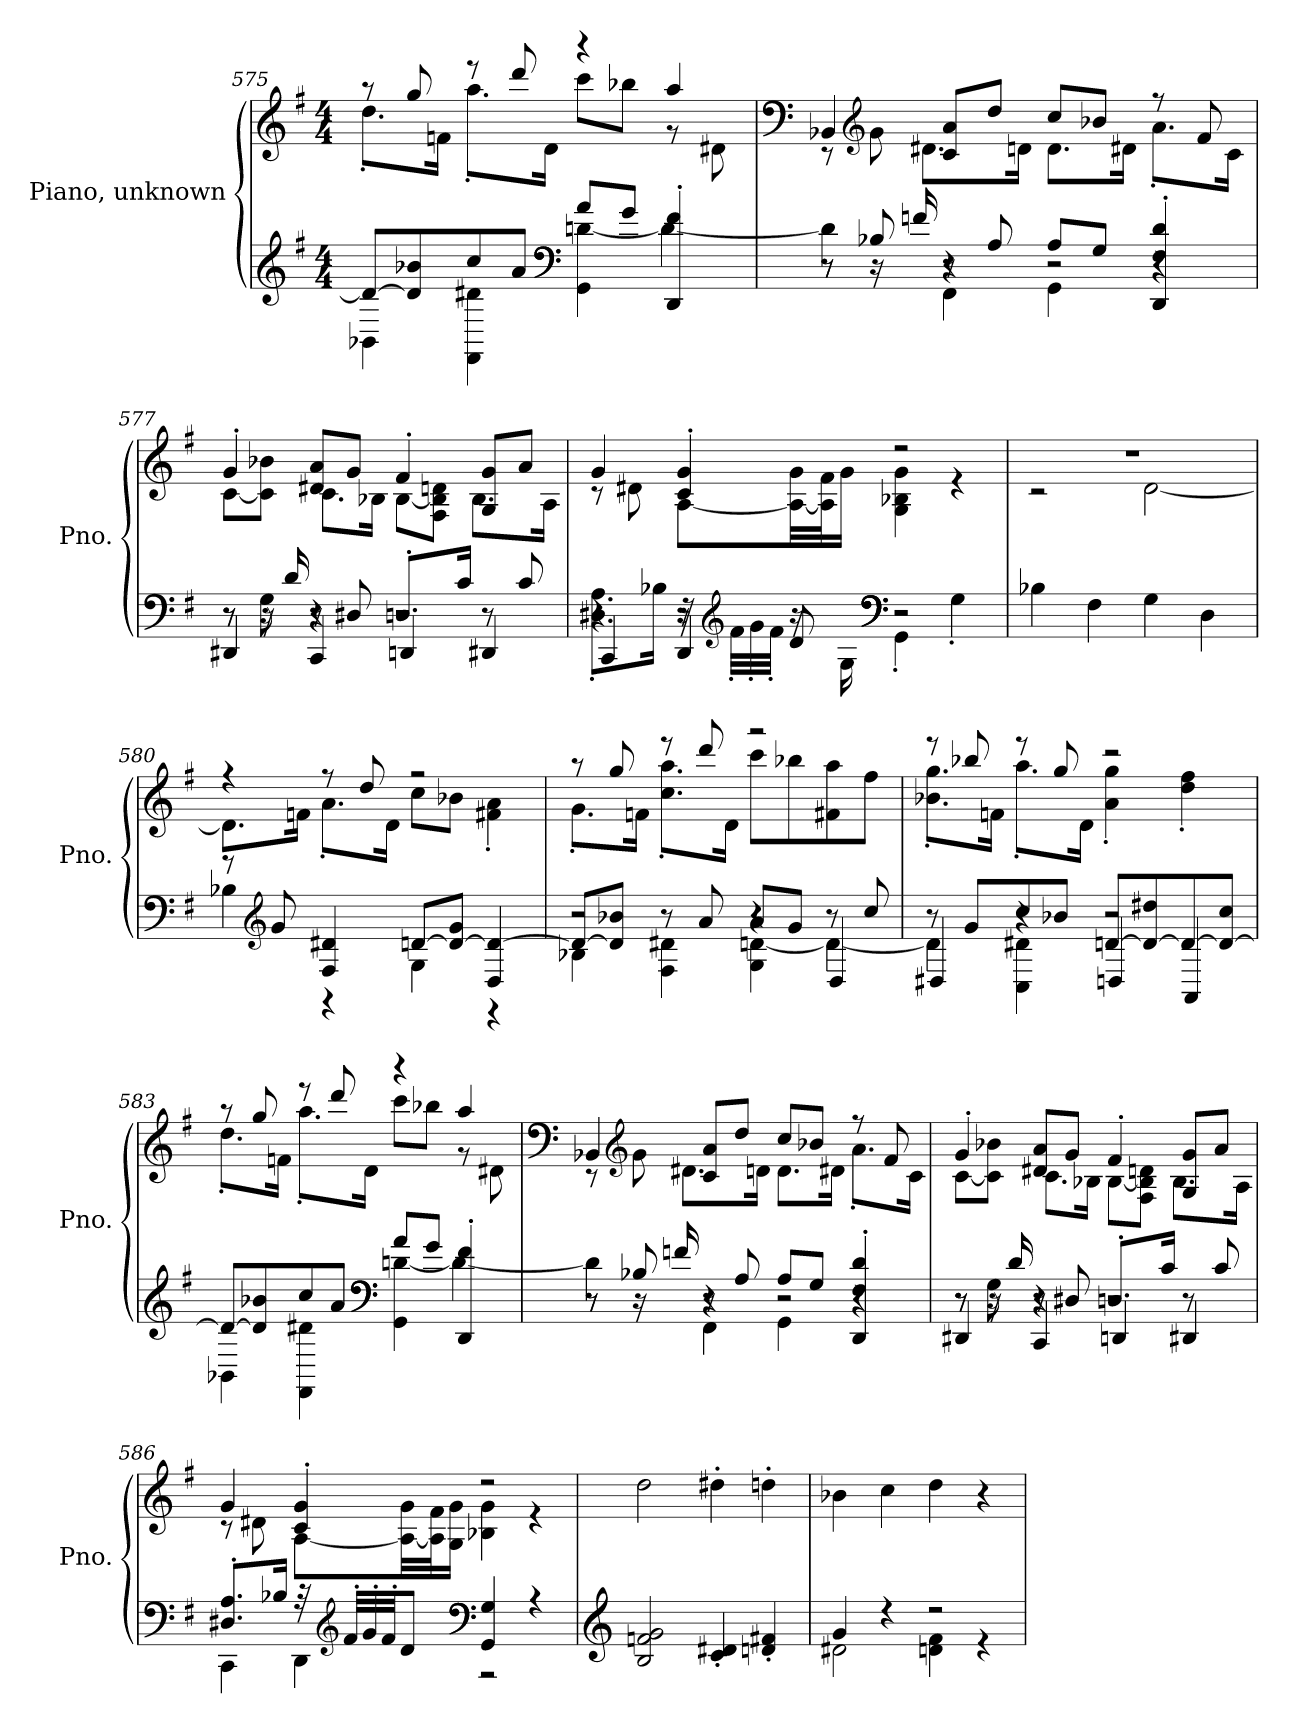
**kern	**kern
*part1	*part1
*staff2	*staff1
*I"Piano, unknown	*
*I'Pno.	*
*clefG2	*clefG2
*k[f#]	*k[f#]
*M4/4	*M4/4
=575	=575
*^	*^
8d/L_	4BB-X\	8r	8.dd'\L
8d/] 8b-X/	.	8gg/	.
.	.	.	16fn\Jk
8cc/	4FF#\ 4d#X\	8r	8.aa'\L
8a/J	.	8ddd/	.
.	.	.	16d\Jk
*clefF4	*	*	*
8a/L	4GG\ [4dn\	4r	8ccc\L
8g/J	.	.	8bb-X\J
4DD/' 4f#/'	4d\_	4aa/	8r
.	.	.	8d#X\
*v	*v	*	*
!!LO:LB:g=z	!!
=576	=576	=576
*	*clefF4	*
*^	*	*
*	*^	*	*
8r	4d\]	8r	4BB-X/	8r
*	*	*	*clefG2	*
16r	.	8B-X/	.	8g\
16fn/	.	.	.	.
8r	4FF#\	4r	8c/ 8a/L	8.d#X\L
8A/	.	.	8dd/J	.
.	.	.	.	16dn\Jk
8A/L	4GG\	2r	8cc/L	8.d\L
8G/J	.	.	8b-X/J	.
.	.	.	.	16d#X\Jk
4DD/' 4F#/' 4d/'	4r	.	8r	8.a'\L
.	.	.	8f#/	.
.	.	.	.	16c\Jk
=577	=577	=577	=577	=577
8r	8r	4DD#X/	4g'/	[8c\L
16r	8G\	.	.	8c\] 8b-X\J
16d/	.	.	.	.
8r	4r	4CC/	8d#X/ 8a/L	8.c\L
8D#X/	.	.	8g/J	.
.	.	.	.	16B-X\Jk
8.Dn'/L	2r	4DDn/	4f#'/	[8B-\L
.	.	.	.	8F#\ 8B-\] 8dn\J
16c/Jk	.	.	.	.
8r	.	4DD#X/	8G/ 8g/L	8.B-\L
8c/	.	.	8a/J	.
.	.	.	.	16A\Jk
!!LO:LB:g=z	!!
=578	=578	=578	=578	=578
4r	8.D#X\' 8.A\'L	4CC/	4g/	8r
.	.	.	.	8d#X\
.	16B-X\Jk	.	.	.
8r	32r	4DD/	4c/' 4g/'	[8A\L
*clefG2	*	*	*	*
.	32f#'\LLL	.	.	.
.	32g'\	.	.	.
.	32f#'\JJJ	.	.	.
8d/	16r	.	.	32A\_ 32g\LL
.	.	.	.	32A\] 32f#\J
.	16G\	.	.	16g\JJ
*clefF4	*	*	*	*
2r	4GG'\	2r	2r	4G\ 4B-X\ 4g\
.	4G'\	.	.	4r
*v	*v	*v	*	*
=579	=579	=579
4B-X\	1r	2r
4F#\	.	.
4G\	.	[2d\
4D\	.	.
=580	=580	=580
*^	*	*
8r	4B-X\	4r	8.d\L]
*clefG2	*	*	*
8g/	.	.	.
.	.	.	16fn\Jk
4F#/ 4d#X/	4r	8r	8.a'\L
.	.	8dd/	.
.	.	.	16d\Jk
[8dn/L	4G\	2r	8cc\L
8d/_ 8g/J	.	.	8b-X\J
4D/ 4d/_	4r	.	4f#X\' 4a\'
!!LO:LB:g=z	!!
=581	=581	=581	=581
*	*^	*	*
8d/L_	4B-X\	2r	8r	8.g'\L
8d/] 8b-X/J	.	.	8gg/	.
.	.	.	.	16fn\Jk
8r	4F#\ 4d#X\	.	8r	8.cc\' 8.aa\'L
8a/	.	.	8ddd/	.
.	.	.	.	16d\Jk
8a/L	4G\ [4dn\	4r	2r	8ccc\L
8g/J	.	.	.	8bb-X\
8r	4d\_	4D/	.	8f#X\ 8aa\
8cc/	.	.	.	8ff#\J
=582	=582	=582	=582	=582
8r	4d\]	4D#X/	8r	8.b-X\' 8.gg\'L
8g/L	.	.	8bb-X/	.
.	.	.	.	16fn\Jk
8cc/	4C\ 4d#X\	4r	8r	8.aa'\L
8b-X/J	.	.	8gg/	.
.	.	.	.	16d\Jk
[8dn/L	2r	4Dn/	2r	4a\' 4gg\'
8d/_ 8dd#X/	.	.	.	.
8d/_	.	4AA/	.	4dd\' 4ff#\'
8d/_ 8cc/J	.	.	.	.
*	*v	*v	*	*
!!LO:LB:g=z	!!
=583	=583	=583	=583
8d/L_	4BB-X\	8r	8.dd'\L
8d/] 8b-X/	.	8gg/	.
.	.	.	16fn\Jk
8cc/	4FF#\ 4d#X\	8r	8.aa'\L
8a/J	.	8ddd/	.
.	.	.	16d\Jk
*clefF4	*	*	*
8a/L	4GG\ [4dn\	4r	8ccc\L
8g/J	.	.	8bb-X\J
4DD/' 4f#/'	4d\_	4aa/	8r
.	.	.	8d#X\
*v	*v	*	*
=584	=584	=584
*	*clefF4	*
*^	*	*
*	*^	*	*
8r	4d\]	8r	4BB-X/	8r
*	*	*	*clefG2	*
16r	.	8B-X/	.	8g\
16fn/	.	.	.	.
8r	4FF#\	4r	8c/ 8a/L	8.d#X\L
8A/	.	.	8dd/J	.
.	.	.	.	16dn\Jk
8A/L	4GG\	2r	8cc/L	8.d\L
8G/J	.	.	8b-X/J	.
.	.	.	.	16d#X\Jk
4DD/' 4F#/' 4d/'	4r	.	8r	8.a'\L
.	.	.	8f#/	.
.	.	.	.	16c\Jk
!!LO:LB:g=z	!!
=585	=585	=585	=585	=585
8r	8r	4DD#X/	4g'/	[8c\L
16r	8G\	.	.	8c\] 8b-X\J
16d/	.	.	.	.
8r	4r	4CC/	8d#X/ 8a/L	8.c\L
8D#X/	.	.	8g/J	.
.	.	.	.	16B-X\Jk
8.Dn'/L	2r	4DDn/	4f#'/	[8B-\L
.	.	.	.	8F#\ 8B-\] 8dn\J
16c/Jk	.	.	.	.
8r	.	4DD#X/	8G/ 8g/L	8.B-\L
8c/	.	.	8a/J	.
.	.	.	.	16A\Jk
*	*v	*v	*	*
=586	=586	=586	=586
8.D#X/' 8.A/'L	4CC\	4g/	8r
.	.	.	8d#X\
16B-X/Jk	.	.	.
32r	4DD\	4c/' 4g/'	[8A\L
*clefG2	*	*	*
32f#'/LLL	.	.	.
32g'/	.	.	.
32f#'/JJ	.	.	.
8d/J	.	.	32A\_ 32g\LL
.	.	.	32A\] 32f#\J
.	.	.	16G\ 16g\JJ
*clefF4	*	*	*
4GG/ 4G/	2r	2r	4B-X\ 4g\
4r	.	.	4r
*v	*v	*	*
*	*v	*v
=587	=587
*clefG2	*
2B/ 2fn/ 2g/	2dd\
4c/' 4d#X/'	4dd#X'\
4dn/' 4f#X/'	4ddn'\
!!LO:PB:g=z
=588	=588
*^	*
4g/	2d#X\	4b-X\
4r	.	4cc\
2r	4dn\ 4f#\	4dd\
.	4r	4r
*v	*v	*
=	=
*-	*-
